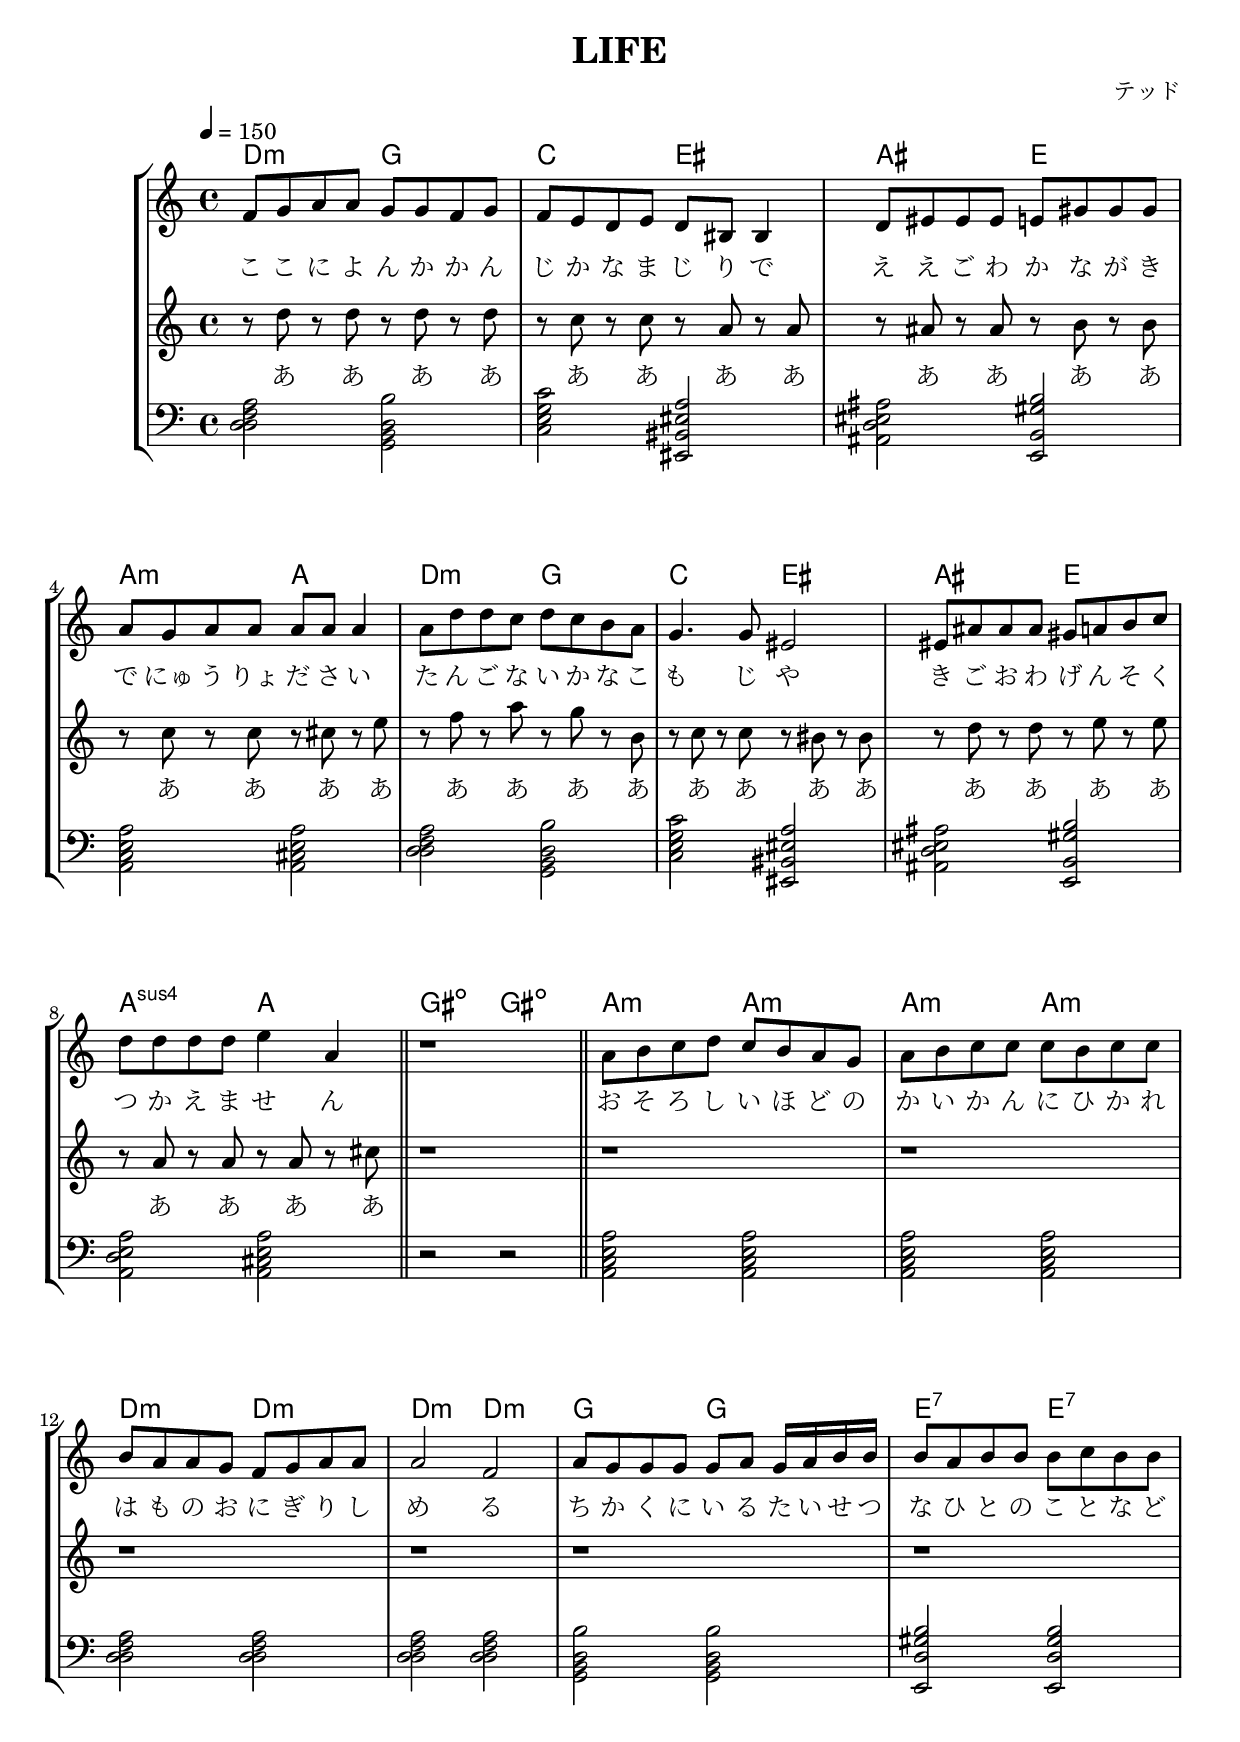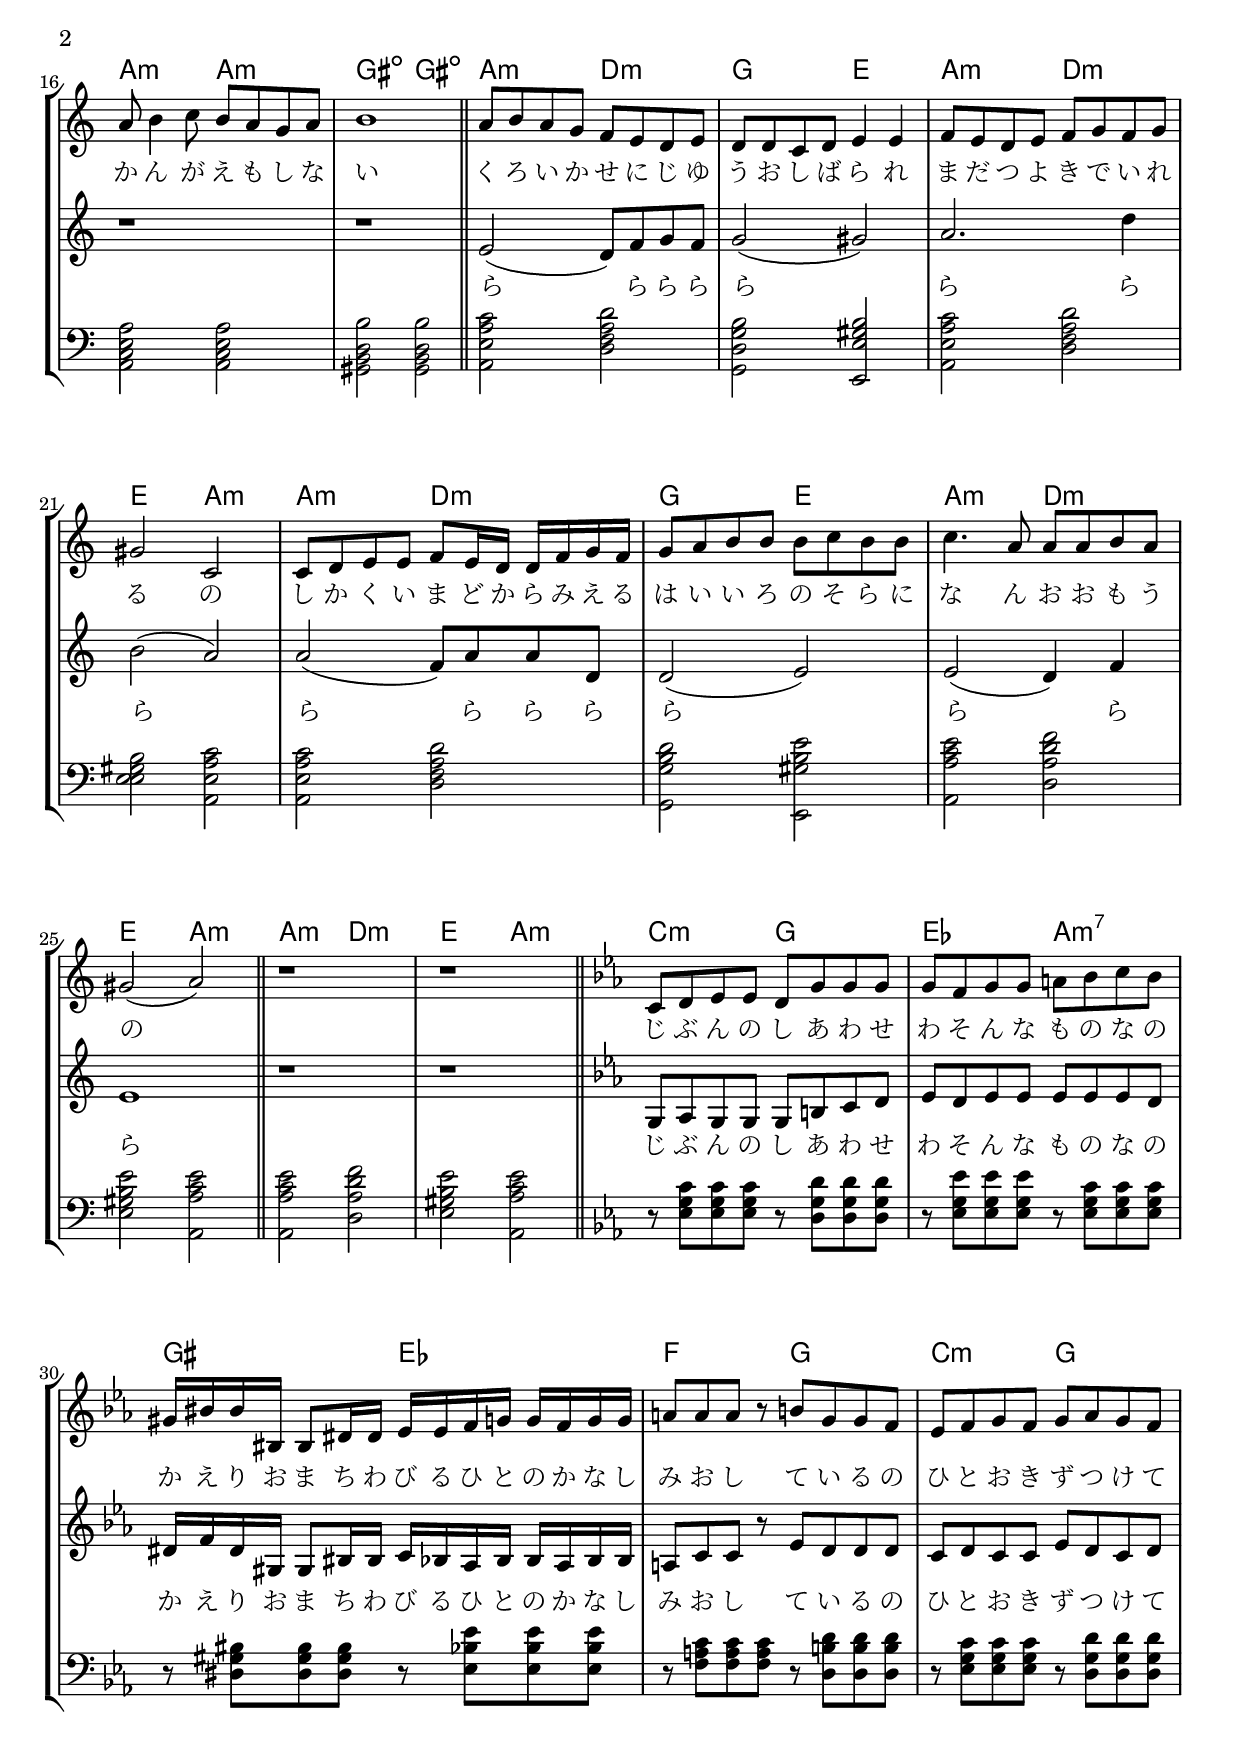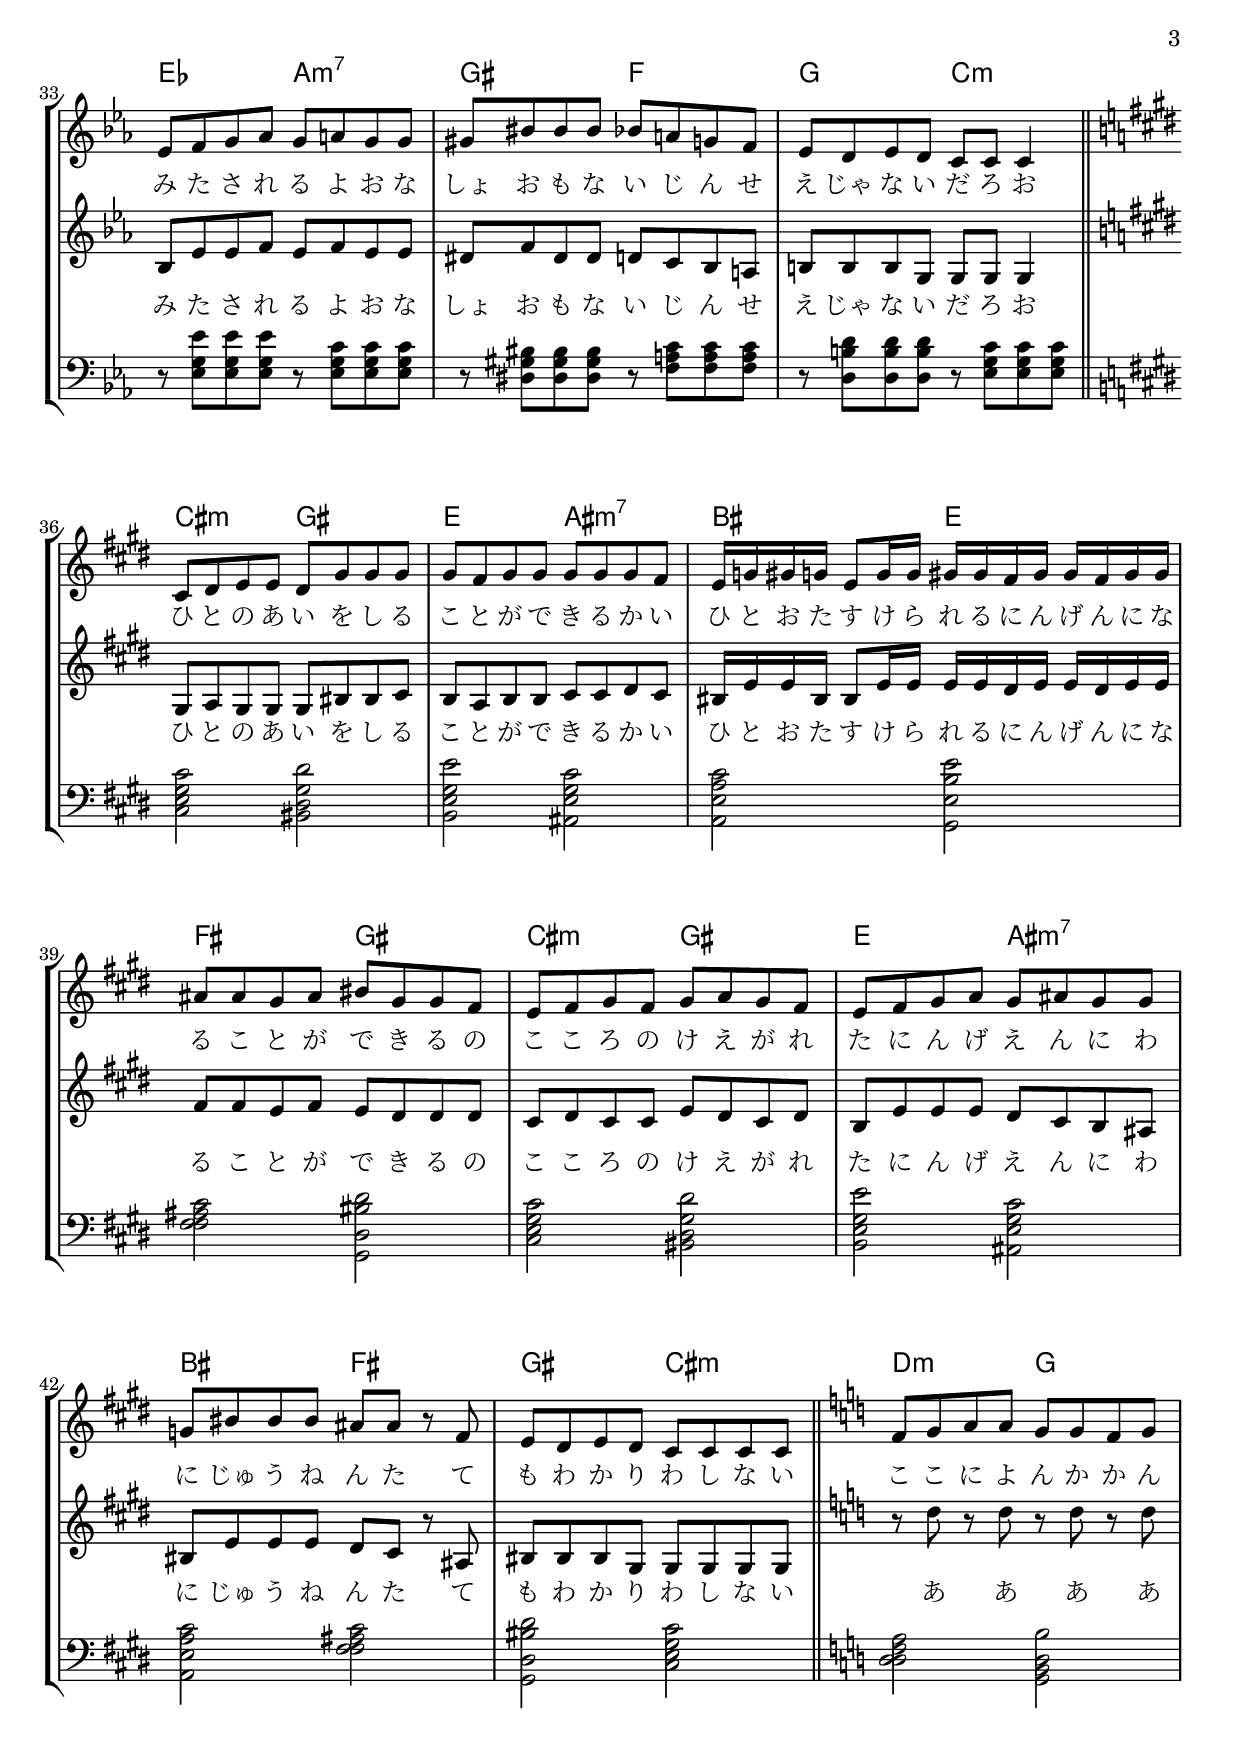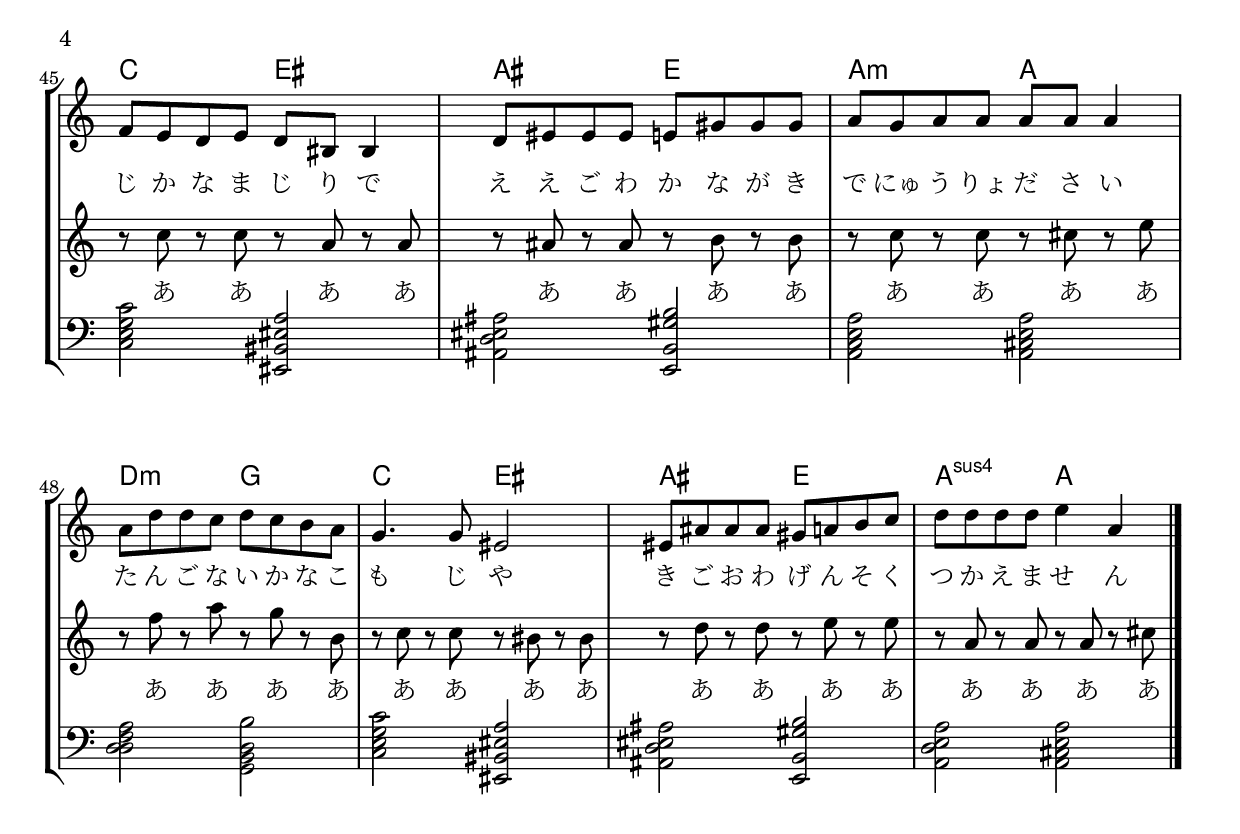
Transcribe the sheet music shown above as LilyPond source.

\version "2.12.1"

\header {
	title = \markup {LIFE}
	composer = \markup \center-column {テッド}
}

harmony = \chordmode {
	d2:m g c eis ais e a:m a d:m g c eis ais e a:sus4 a 

	gis:dim gis:dim 

	a:m a:m a:m a:m d:m d:m d:m d:m g g e:7 e:7 a:m a:m gis:dim gis:dim 

	a:m d:m g e a:m d:m e a:m a:m d:m g e a:m d:m e a:m 

	a:m d:m e a:m 

	c:m g es a:m7 gis es f g c:m g es a:m7 gis f g c:m 

	cis:m gis e ais:m7 bis e fis gis cis:m gis e ais:m7 bis fis gis cis:m 

	d:m g c eis ais e a:m a d:m g c eis ais e a:sus4 a 
}

melody = {
	\set Staff.midiInstrument = #"Church organ"
		\key c \major
	\tempo 4 = 150
f'8  g'8  a'8  a'8  g'8  g'8  f'8  g'8 
	f'8  e'8  d'8  e'8  d'8  bis8  bis4 
	d'8  eis'8  eis'8  eis'8  e'8  gis'8  gis'8  gis'8 
	a'8  g'8  a'8  a'8  a'8  a'8  a'4 
	a'8  d''8  d''8  c''8  d''8  c''8  b'8  a'8 
	g'4.  g'8  eis'2 
	eis'8  ais'8  ais'8  ais'8  gis'8  a'8  b'8  c''8 
	d''8  d''8  d''8  d''8  e''4  a'4
	r1   
	\set Staff.midiInstrument = #"mmi0.42"
	a'8  b'8  c''8  d''8  c''8  b'8  a'8  g'8 
	a'8  b'8  c''8  c''8  c''8  b'8  c''8  c''8 
	b'8  a'8  a'8  g'8  f'8  g'8  a'8  a'8 
	a'2  f'2 
	a'8  g'8  g'8  g'8  g'8  a'8  g'16  a'16  b'16  b'16 
	b'8  a'8  b'8  b'8  b'8  c''8  b'8  b'8 
	a'8  b'4  c''8  b'8  a'8  g'8  a'8 
	b'1
	\set Staff.midiInstrument = #"mmi0.42"
	a'8  b'8  a'8  g'8  f'8  e'8  d'8  e'8 
	d'8  d'8  c'8  d'8  e'4  e'4 
	f'8  e'8  d'8  e'8  f'8  g'8  f'8  g'8 
	gis'2  c'2 
	c'8  d'8  e'8  e'8  f'8  e'16  d'16  d'16  f'16  g'16  f'16 
	g'8  a'8  b'8  b'8  b'8  c''8  b'8  b'8 
	c''4.  a'8  a'8  a'8  b'8  a'8 
	gis'2  (a'2)
	r1 | r1   
	\set Staff.midiInstrument = #"mmi0.42"
		\key es \major
c'8  d'8  es'8  es'8  d'8  g'8  g'8  g'8 
	g'8  f'8  g'8  g'8  a'8  bes'8  c''8  bes'8 
	gis'16  bis'16  bis'16  bis16  bis8  dis'16  dis'16  es'16  es'16  f'16  g'16  g'16  f'16  g'16  g'16 
	a'8  a'8  a'8  r8  b'8  g'8  g'8  f'8 
	es'8  f'8  g'8  f'8  g'8  as'8  g'8  f'8 
	es'8  f'8  g'8  as'8  g'8  a'8  g'8  g'8 
	gis'8  bis'8  bis'8  bis'8  bes'8  a'8  g'8  f'8 
	es'8  d'8  es'8  d'8  c'8  c'8  c'4
	\set Staff.midiInstrument = #"mmi0.42"
		\key e \major
cis'8  dis'8  e'8  e'8  dis'8  gis'8  gis'8  gis'8 
	gis'8  fis'8  gis'8  gis'8  gis'8  gis'8  gis'8  fis'8 
	e'16  g'16  gis'16  g'16  e'8  g'16  g'16  gis'16  gis'16  fis'16  gis'16  gis'16  fis'16  gis'16  gis'16 
	ais'8  ais'8  gis'8  ais'8  bis'8  gis'8  gis'8  fis'8 
	e'8  fis'8  gis'8  fis'8  gis'8  a'8  gis'8  fis'8 
	e'8  fis'8  gis'8  a'8  gis'8  ais'8  gis'8  gis'8 
	g'8  bis'8  bis'8  bis'8  ais'8  ais'8  r8  fis'8 
	e'8  dis'8  e'8  dis'8  cis'8  cis'8  cis'8  cis'8
	\set Staff.midiInstrument = #"Church organ"
		\key c \major
f'8  g'8  a'8  a'8  g'8  g'8  f'8  g'8 
	f'8  e'8  d'8  e'8  d'8  bis8  bis4 
	d'8  eis'8  eis'8  eis'8  e'8  gis'8  gis'8  gis'8 
	a'8  g'8  a'8  a'8  a'8  a'8  a'4 
	a'8  d''8  d''8  c''8  d''8  c''8  b'8  a'8 
	g'4.  g'8  eis'2 
	eis'8  ais'8  ais'8  ais'8  gis'8  a'8  b'8  c''8 
	d''8  d''8  d''8  d''8  e''4  a'4
	\bar "|."
}

words = \lyricmode {
	こ  こ  に  よ  ん  か  か  ん  じ  か  な  ま  じ  り  で  え  え  ご  わ  か  な  が  き  で  にゅ  う  りょ  だ  さ  い  た  ん  ご  な  い  か  な  こ  も  じ  や  き  ご  お  わ  げ  ん  そ  く  つ  か  え  ま  せ  ん  
	
	お  そ  ろ  し  い  ほ  ど  の  か  い  か  ん  に  ひ  か  れ  は  も  の  お  に  ぎ  り  し  め  る  ち  か  く  に  い  る  た  い  せ  つ  な  ひ  と  の  こ  と  な  ど  か  ん  が  え  も  し  な  い  
	く  ろ  い  か  せ  に  じ  ゆ  う  お  し  ば  ら  れ  ま  だ  つ  よ  き  で  い  れ  る  の  し  か  く  い  ま  ど  か  ら  み  え  る  は  い  い  ろ  の  そ  ら  に  な  ん  お  お  も  う  の  
	
	じ  ぶ  ん  の  し  あ  わ  せ  わ  そ  ん  な  も  の  な  の  か  え  り  お  ま  ち  わ  び  る  ひ  と  の  か  な  し  み  お  し  て  い  る  の  ひ  と  お  き  ず  つ  け  て  み  た  さ  れ  る  よ  お  な  しょ  お  も  な  い  じ  ん  せ  え  じゃ  な  い  だ  ろ  お  
	ひ  と  の  あ  い  を  し  る  こ  と  が  で  き  る  か  い  ひ  と  お  た  す  け  ら  れ  る  に  ん  げ  ん  に  な  る  こ  と  が  で  き  る  の  こ  こ  ろ  の  け  え  が  れ  た  に  ん  げ  え  ん  に  わ  に  じゅ  う  ね  ん  た  て  も  わ  か  り  わ  し  な  い  
	こ  こ  に  よ  ん  か  か  ん  じ  か  な  ま  じ  り  で  え  え  ご  わ  か  な  が  き  で  にゅ  う  りょ  だ  さ  い  た  ん  ご  な  い  か  な  こ  も  じ  や  き  ご  お  わ  げ  ん  そ  く  つ  か  え  ま  せ  ん  
}

secondmelody = {
	\set Staff.midiInstrument = #"Tubular Bells"
		\key c \major
	\tempo 4 = 150
r8  d''8  r8  d''8  r8  d''8  r8  d''8 
	r8  c''8  r8  c''8  r8  a'8  r8  a'8 
	r8  ais'8  r8  ais'8  r8  b'8  r8  b'8 
	r8  c''8  r8  c''8  r8  cis''8  r8  e''8 
	r8  f''8  r8  a''8  r8  g''8  r8  b'8 
	r8  c''8  r8  c''8  r8  bis'8  r8  bis'8 
	r8  d''8  r8  d''8  r8  e''8  r8  e''8 
	r8  a'8  r8  a'8  r8  a'8  r8  cis''8
	r1   
	\set Staff.midiInstrument = #"mmi0.42"
	r1~ 
	r1
 	r1 r1 r1 r1 r1 r1 	\set Staff.midiInstrument = #"String Ensemble 1"
	e'2  (d'8)  f'8  g'8  f'8 
	g'2  (gis'2) 
	a'2.  d''4 
	b'2  (a'2) 
	a'2  (f'8)  a'8  a'8  d'8 
	d'2  (e'2) 
	e'2  (d'4)  f'4 
	e'1
	r1 | r1   
	\set Staff.midiInstrument = #"mmi0.48"
		\key es \major
g8  as8  g8  g8  g8  b8  c'8  d'8 
	es'8  d'8  es'8  es'8  es'8  es'8  es'8  d'8 
	dis'16  f'16  dis'16  gis16  gis8  bis16  bis16  c'16  bes16  as16  bes16  bes16  as16  bes16  bes16 
	a8  c'8  c'8  r8  es'8  d'8  d'8  d'8 
	c'8  d'8  c'8  c'8  es'8  d'8  c'8  d'8 
	bes8  es'8  es'8  f'8  es'8  f'8  es'8  es'8 
	dis'8  f'8  dis'8  dis'8  d'8  c'8  bes8  a8 
	b8  b8  b8  g8  g8  g8  g4
	\set Staff.midiInstrument = #"mmi0.48"
		\key e \major
gis8  a8  gis8  gis8  gis8  bis8  bis8  cis'8 
	b8  a8  b8  b8  cis'8  cis'8  dis'8  cis'8 
	bis16  e'16  e'16  bis16  bis8  e'16  e'16  e'16  e'16  dis'16  e'16  e'16  dis'16  e'16  e'16 
	fis'8  fis'8  e'8  fis'8  e'8  dis'8  dis'8  dis'8 
	cis'8  dis'8  cis'8  cis'8  e'8  dis'8  cis'8  dis'8 
	b8  e'8  e'8  e'8  dis'8  cis'8  b8  ais8 
	bis8  e'8  e'8  e'8  dis'8  cis'8  r8  ais8 
	bis8  bis8  bis8  gis8  gis8  gis8  gis8  gis8
	\set Staff.midiInstrument = #"Tubular Bells"
		\key c \major
r8  d''8  r8  d''8  r8  d''8  r8  d''8 
	r8  c''8  r8  c''8  r8  a'8  r8  a'8 
	r8  ais'8  r8  ais'8  r8  b'8  r8  b'8 
	r8  c''8  r8  c''8  r8  cis''8  r8  e''8 
	r8  f''8  r8  a''8  r8  g''8  r8  b'8 
	r8  c''8  r8  c''8  r8  bis'8  r8  bis'8 
	r8  d''8  r8  d''8  r8  e''8  r8  e''8 
	r8  a'8  r8  a'8  r8  a'8  r8  cis''8
	\bar "|."
}

secondwords = \lyricmode {
	あ  あ  あ  あ  あ  あ  あ  あ  あ  あ  あ  あ  あ  あ  あ  あ  あ  あ  あ  あ  あ  あ  あ  あ  あ  あ  あ  あ  あ  あ  あ  あ  
	
	
	ら  ら  ら  ら  ら  ら  ら  ら  ら  ら  ら  ら  ら  ら  ら  ら  
	
	じ  ぶ  ん  の  し  あ  わ  せ  わ  そ  ん  な  も  の  な  の  か  え  り  お  ま  ち  わ  び  る  ひ  と  の  か  な  し  み  お  し  て  い  る  の  ひ  と  お  き  ず  つ  け  て  み  た  さ  れ  る  よ  お  な  しょ  お  も  な  い  じ  ん  せ  え  じゃ  な  い  だ  ろ  お  
	ひ  と  の  あ  い  を  し  る  こ  と  が  で  き  る  か  い  ひ  と  お  た  す  け  ら  れ  る  に  ん  げ  ん  に  な  る  こ  と  が  で  き  る  の  こ  こ  ろ  の  け  え  が  れ  た  に  ん  げ  え  ん  に  わ  に  じゅ  う  ね  ん  た  て  も  わ  か  り  わ  し  な  い  
	あ  あ  あ  あ  あ  あ  あ  あ  あ  あ  あ  あ  あ  あ  あ  あ  あ  あ  あ  あ  あ  あ  あ  あ  あ  あ  あ  あ  あ  あ  あ  あ  
}

tempochange = {
	\tempo 4 = 150
	r1 | r1 | r1 | r1 | r1 | r1 | r1 | r1 \bar "||"
	\tempo 4 = 150
	r1 \bar "||"
	\tempo 4 = 150
	r1 | r1 | r1 | r1 | r1 | r1 | r1 | r1 \bar "||"
	\tempo 4 = 150
	r1 | r1 | r1 | r1 | r1 | r1 | r1 | r1 \bar "||"
	\tempo 4 = 150
	r1 | r1 \bar "||"
	\tempo 4 = 150
	r1 | r1 | r1 | r1 | r1 | r1 | r1 | r1 \bar "||"
	\tempo 4 = 150
	r1 | r1 | r1 | r1 | r1 | r1 | r1 | r1 \bar "||"
	\tempo 4 = 150
	r1 | r1 | r1 | r1 | r1 | r1 | r1 | r1 \bar "|."
}

mainacc = {
	\clef bass
	\set Staff.midiInstrument = #"Violin"
	\key c \major
	\tempo 4 = 150
	<d d f a>2
	<g, b, d b>2
	<c e g c'>2
	<eis, bis, eis a>2
	<ais, d eis ais>2
	<e, b, gis b>2
	<a, c e a>2
	<a, cis e a>2
	<d d f a>2
	<g, b, d b>2
	<c e g c'>2
	<eis, bis, eis a>2
	<ais, d eis ais>2
	<e, b, gis b>2
	<a, d e a>2
	<a, cis e a>2
	\bar "||"

	\set Staff.midiInstrument = #"Acoustic grand"
	r2
	r2
	\bar "||"

	\set Staff.midiInstrument = #"Electric Piano 1"
	<a, c e a>2
	<a, c e a>2
	<a, c e a>2
	<a, c e a>2
	<d d f a>2
	<d d f a>2
	<d d f a>2
	<d d f a>2
	<g, b, d b>2
	<g, b, d b>2
	<e, d gis b>2
	<e, d gis b>2
	<a, c e a>2
	<a, c e a>2
	<gis, b, d b>2
	<gis, b, d b>2
	\bar "||"

	\set Staff.midiInstrument = #"Overdriven Guitar"
	<a, e a c'>2
	<d f a d'>2
	<g, d g b>2
	<e, e gis b>2
	<a, e a c'>2
	<d f a d'>2
	<e e gis b>2
	<a, e a c'>2
	<a, e a c'>2
	<d f a d'>2
	<g, g b d'>2
	<e, gis b e'>2
	<a, a c' e'>2
	<d a d' f'>2
	<e gis b e'>2
	<a, a c' e'>2
	\bar "||"

	\set Staff.midiInstrument = #"Overdriven Guitar"
	<a, a c' e'>2
	<d a d' f'>2
	<e gis b e'>2
	<a, a c' e'>2
	\bar "||"

	\set Staff.midiInstrument = #"Overdriven Guitar"
	\key es \major
	r8 <es g c'>8 <es g c'>8 <es g c'>8
	r8 <d g d'>8 <d g d'>8 <d g d'>8
	r8 <es g es'>8 <es g es'>8 <es g es'>8
	r8 <es g c'>8 <es g c'>8 <es g c'>8
	r8 <dis gis bis>8 <dis gis bis>8 <dis gis bis>8
	r8 <es bes es'>8 <es bes es'>8 <es bes es'>8
	r8 <f a c'>8 <f a c'>8 <f a c'>8
	r8 <d b d'>8 <d b d'>8 <d b d'>8
	r8 <es g c'>8 <es g c'>8 <es g c'>8
	r8 <d g d'>8 <d g d'>8 <d g d'>8
	r8 <es g es'>8 <es g es'>8 <es g es'>8
	r8 <es g c'>8 <es g c'>8 <es g c'>8
	r8 <dis gis bis>8 <dis gis bis>8 <dis gis bis>8
	r8 <f a c'>8 <f a c'>8 <f a c'>8
	r8 <d b d'>8 <d b d'>8 <d b d'>8
	r8 <es g c'>8 <es g c'>8 <es g c'>8
	\bar "||"

	\set Staff.midiInstrument = #"Overdriven Guitar"
	\key e \major
	<cis e gis cis'>2
	<bis, dis gis dis'>2
	<b, e gis e'>2
	<ais, e gis cis'>2
	<a, e a cis'>2
	<gis, e b e'>2
	<fis fis ais cis'>2
	<gis, dis bis dis'>2
	<cis e gis cis'>2
	<bis, dis gis dis'>2
	<b, e gis e'>2
	<ais, e gis cis'>2
	<a, e a cis'>2
	<fis fis ais cis'>2
	<gis, dis bis dis'>2
	<cis e gis cis'>2
	\bar "||"

	\set Staff.midiInstrument = #"Overdriven Guitar"
	\key c \major
	<d d f a>2
	<g, b, d b>2
	<c e g c'>2
	<eis, bis, eis a>2
	<ais, d eis ais>2
	<e, b, gis b>2
	<a, c e a>2
	<a, cis e a>2
	<d d f a>2
	<g, b, d b>2
	<c e g c'>2
	<eis, bis, eis a>2
	<ais, d eis ais>2
	<e, b, gis b>2
	<a, d e a>2
	<a, cis e a>2
	\bar "|."
}

subacc = {
	\clef bass
	\set Staff.midiInstrument = #"Voice Oohs"
	\key c \major
	\tempo 4 = 150
	<d d f a>2
	<g, b, d b>2
	<c e g c'>2
	<eis, bis, eis a>2
	<ais, d eis ais>2
	<e, b, gis b>2
	<a, c e a>2
	<a, cis e a>2
	<d d f a>2
	<g, b, d b>2
	<c e g c'>2
	<eis, bis, eis a>2
	<ais, d eis ais>2
	<e, b, gis b>2
	<a, d e a>2
	<a, cis e a>2
	\bar "||"

	\set Staff.midiInstrument = #"Acoustic grand"
	r2
	r2
	\bar "||"

	\set Staff.midiInstrument = #"Electric Guitar (clean)"
	a,8 c8 e8 a8
	a,8 c8 e8 a8
	a,8 c8 e8 a8
	a,8 c8 e8 a8
	d8 d8 f8 a8
	d8 d8 f8 a8
	d8 d8 f8 a8
	d8 d8 f8 a8
	g,8 b,8 d8 b8
	g,8 b,8 d8 b8
	e,8 d8 gis8 b8
	e,8 d8 gis8 b8
	a,8 c8 e8 a8
	a,8 c8 e8 a8
	gis,8 b,8 d8 b8
	gis,8 b,8 d8 b8
	\bar "||"

	\set Staff.midiInstrument = #"String Ensemble 1"
	a,8 e8 a8 c'8
	d8 f8 a8 d'8
	g,8 d8 g8 b8
	e,8 e8 gis8 b8
	a,8 e8 a8 c'8
	d8 f8 a8 d'8
	e8 e8 gis8 b8
	a,8 e8 a8 c'8
	a,8 e8 a8 c'8
	d8 f8 a8 d'8
	g,8 g8 b8 d'8
	e,8 gis8 b8 e'8
	a,8 a8 c'8 e'8
	d8 a8 d'8 f'8
	e8 gis8 b8 e'8
	a,8 a8 c'8 e'8
	\bar "||"

	\set Staff.midiInstrument = #"String Ensemble 1"
	a,8 a8 c'8 e'8
	d8 a8 d'8 f'8
	e8 gis8 b8 e'8
	a,8 a8 c'8 e'8
	\bar "||"

	\set Staff.midiInstrument = #"String Ensemble 1"
	\key es \major
	c8 es8 g8 c'8
	b,8 d8 g8 d'8
	bes,8 es8 g8 es'8
	a,8 es8 g8 c'8
	gis,8 dis8 gis8 bis8
	g,8 es8 bes8 es'8
	f8 f8 a8 c'8
	g,8 d8 b8 d'8
	c8 es8 g8 c'8
	b,8 d8 g8 d'8
	bes,8 es8 g8 es'8
	a,8 es8 g8 c'8
	gis,8 dis8 gis8 bis8
	f8 f8 a8 c'8
	g,8 d8 b8 d'8
	c8 es8 g8 c'8
	\bar "||"

	\set Staff.midiInstrument = #"String Ensemble 1"
	\key e \major
	cis8 e8 gis8 cis'8
	bis,8 dis8 gis8 dis'8
	b,8 e8 gis8 e'8
	ais,8 e8 gis8 cis'8
	a,8 e8 a8 cis'8
	gis,8 e8 b8 e'8
	fis8 fis8 ais8 cis'8
	gis,8 dis8 bis8 dis'8
	cis8 e8 gis8 cis'8
	bis,8 dis8 gis8 dis'8
	b,8 e8 gis8 e'8
	ais,8 e8 gis8 cis'8
	a,8 e8 a8 cis'8
	fis8 fis8 ais8 cis'8
	gis,8 dis8 bis8 dis'8
	cis8 e8 gis8 cis'8
	\bar "||"

	\set Staff.midiInstrument = #"Fretless Bass"
	\key c \major
	d4.d8
	g,4.g,8
	c4.c8
	eis,4.eis,8
	ais,4.ais,8
	e,4.e,8
	a,4.a,8
	a,4.a,8
	d4.d8
	g,4.g,8
	c4.c8
	eis,4.eis,8
	ais,4.ais,8
	e,4.e,8
	a,4.a,8
	a,2
	\bar "|."
}

percA = {
	\drummode {
	r1 |r1 |r1 |r1 |r1 |r1 |r1 |r1 \bar "||"
	r1 \bar "||"
	r1 |r1 |r1 |r1 |r1 |r1 |r1 |r1 \bar "||"
	r1 |r1 |r1 |r1 |r1 |r1 |r1 |r1 \bar "||"
	r2 hho2  |r2 hho2  \bar "||"
	r2 hho2  |r2 hho2  |r2 hho2  |r2 hho2  |r2 hho2  |r2 hho2  |r2 hho2  |r2 hho2  \bar "||"
	r2 hho2  |r2 hho2  |r2 hho2  |r2 hho2  |r2 hho2  |r2 hho2  |r2 hho2  |r2 hho2  \bar "||"
	r1  |r1  |r1  |r1  |r1  |r1  |r1  |r2 r8 hho4 hho8  \bar "|."
	}
}

percB = {
	\drummode {
	r1 |r1 |r1 |r1 |r1 |r1 |r1 |r1 \bar "||"
	r1 \bar "||"
	r1 |r1 |r1 |r1 |r1 |r1 |r1 |r1 \bar "||"
	r1 |r1 |r1 |r1 |r1 |r1 |r1 |r1 \bar "||"
	r8 hh16 hh16 hh8 hh16 hh8. hh16 hh16 hh8 hh16 hh16  |hh8 hh16 hh16 hh8 hh16 hh8 hh4. r16  \bar "||"
	r8 hh16 hh16 hh8 hh16 hh8. hh16 hh16 hh8 hh16 hh16  |hh8 hh16 hh16 hh8 hh16 hh8. hh16 hh16 hh8 hh8  |hh8 hh16 hh16 hh8 hh16 hh8. hh16 hh16 hh8 hh16 hh16  |hh8 hh16 hh16 hh8 hh16 hh8. hh16 hh16 hh8 hh8  |r8 hh16 hh16 hh8 hh16 hh8. hh16 hh16 hh8 hh16 hh16  |hh8 hh16 hh16 hh8 hh16 hh8. hh16 hh16 hh8 hh8  |hh8 hh16 hh16 hh8 hh16 hh8. hh16 hh16 hh8 hh16 hh16  |hh8 hh16 hh16 hh8 hh16 hh8 hh4. r16  \bar "||"
	r8 hh16 hh16 hh8 hh16 hh8. hh16 hh16 hh8 hh16 hh16  |hh8 hh16 hh16 hh8 hh16 hh8. hh16 hh16 hh8 hh8  |hh8 hh16 hh16 hh8 hh16 hh8. hh16 hh16 hh8 hh16 hh16  |hh8 hh16 hh16 hh8 hh16 hh8. hh16 hh16 hh8 hh8  |r8 hh16 hh16 hh8 hh16 hh8. hh16 hh16 hh8 hh16 hh16  |hh8 hh16 hh16 hh8 hh16 hh8. hh16 hh16 hh8 hh8  |hh8 hh16 hh16 hh8 hh16 hh8. hh16 hh16 hh8 hh16 hh16  |hh8 hh16 hh16 hh8 hh16 hh8 hh4. r16  \bar "||"
	r4. hhp2 hhp8  |r4. hhp2 hhp8  |r4. hhp2 hhp8  |r4. hhp2 hhp8  |r4. hhp2 hhp8  |r4. hhp2 hhp8  |r4. hhp2 hhp8  |hhp4 hhp4 hhp4 hhp4  \bar "|."
	}
}

percC = {
	\drummode {
	r1 |r1 |r1 |r1 |r1 |r1 |r1 |r1 \bar "||"
	r1 \bar "||"
	r1 |r1 |r1 |r1 |r1 |r1 |r1 |r1 \bar "||"
	r1 |r1 |r1 |r1 |r1 |r1 |r1 |r1 \bar "||"
	r4 sn2 sn4  |r4 sn4. sn16 sn8 sn16 sn16 sn16  \bar "||"
	r4 sn2 sn4  |r4 sn2 sn4  |r4 sn2 sn4  |r4 sn2 sn4  |r4 sn2 sn4  |r4 sn2 sn4  |r4 sn2 sn4  |r4 sn4. sn16 sn8 sn16 sn16 sn16  \bar "||"
	r4 sn2 sn4  |r4 sn2 sn4  |r4 sn2 sn4  |r4 sn2 sn4  |r4 sn2 sn4  |r4 sn2 sn4  |r4 sn2 sn4  |r4 sn4. sn16 sn8 sn16 sn16 sn16  \bar "||"
	hh4 hh4 hh4 hh4  |hh4 hh4 hh4 hh4  |hh4 hh4 hh4 hh4  |hh4 hh4 hh4 hh4  |hh4 hh4 hh4 hh4  |hh4 hh4 hh4 hh4  |hh4 hh4 hh4 hh4  |r4. hh2 r8  \bar "|."
	}
}

percD = {
	\drummode {
	r1 |r1 |r1 |r1 |r1 |r1 |r1 |r1 \bar "||"
	r1 \bar "||"
	r1 |r1 |r1 |r1 |r1 |r1 |r1 |r1 \bar "||"
	r1 |r1 |r1 |r1 |r1 |r1 |r1 |r1 \bar "||"
	bd8 bd4 bd4 r16 bd8. bd8  |bd4. bd8. bd4. r16  \bar "||"
	bd8 bd4 bd4 r16 bd8. bd8  |bd8 bd4 bd4 r16 bd8. bd8  |bd8 bd4 bd4 r16 bd8. bd8  |bd8 bd4 bd4 r16 bd8. bd8  |bd8 bd4 bd4 r16 bd8. bd8  |bd8 bd4 bd4 r16 bd8. bd8  |bd8 bd4 bd4 r16 bd8. bd8  |bd4. bd8. bd4. r16  \bar "||"
	bd8 bd4 bd4 r16 bd8. bd8  |bd8 bd4 bd4 r16 bd8. bd8  |bd8 bd4 bd4 r16 bd8. bd8  |bd8 bd4 bd4 r16 bd8. bd8  |bd8 bd4 bd4 r16 bd8. bd8  |bd8 bd4 bd4 r16 bd8. bd8  |bd8 bd4 bd4 r16 bd8. bd8  |bd4. bd8. bd4. r16  \bar "||"
	bd2. r8 bd8  |bd8. bd8. bd2 bd8  |bd2. r8 bd8  |bd8. bd8. bd2 bd8  |bd2. r8 bd8  |bd8. bd8. bd2 bd8  |bd2. r8 bd8  |bd8. bd4. r16 bd4 bd8  \bar "|."
	}
}

percE = {
	\drummode {
	r1 |r1 |r1 |r1 |r1 |r1 |r1 |r1 \bar "||"
	r1 \bar "||"
	r1 |r1 |r1 |r1 |r1 |r1 |r1 |r1 \bar "||"
	r1 |r1 |r1 |r1 |r1 |r1 |r1 |r1 \bar "||"
	cymc1  |r2. cymc4  \bar "||"
	cymc1  |r1 |r1 |r1 |cymc1  |r1 |r1 |r2. cymc4  \bar "||"
	cymc1  |r1 |r1 |r1 |cymc1  |r1 |r1 |r2. cymc4  \bar "||"
	r1 | r1 | r1 | r1 | r1 | r1 | r1 | r1 \bar "|."
	}
}

\score {
	<<
		\new StaffGroup <<
			\new ChordNames {\harmony}
			\new Voice = "melody" {\melody}
			\new Lyrics \lyricsto "melody" \words
			\new Voice = "secondmelody" {\secondmelody}
			\new Lyrics \lyricsto "secondmelody" \secondwords
			\new Staff = "mainacc" {\mainacc}
		>>
	>>
	\layout { }
}
